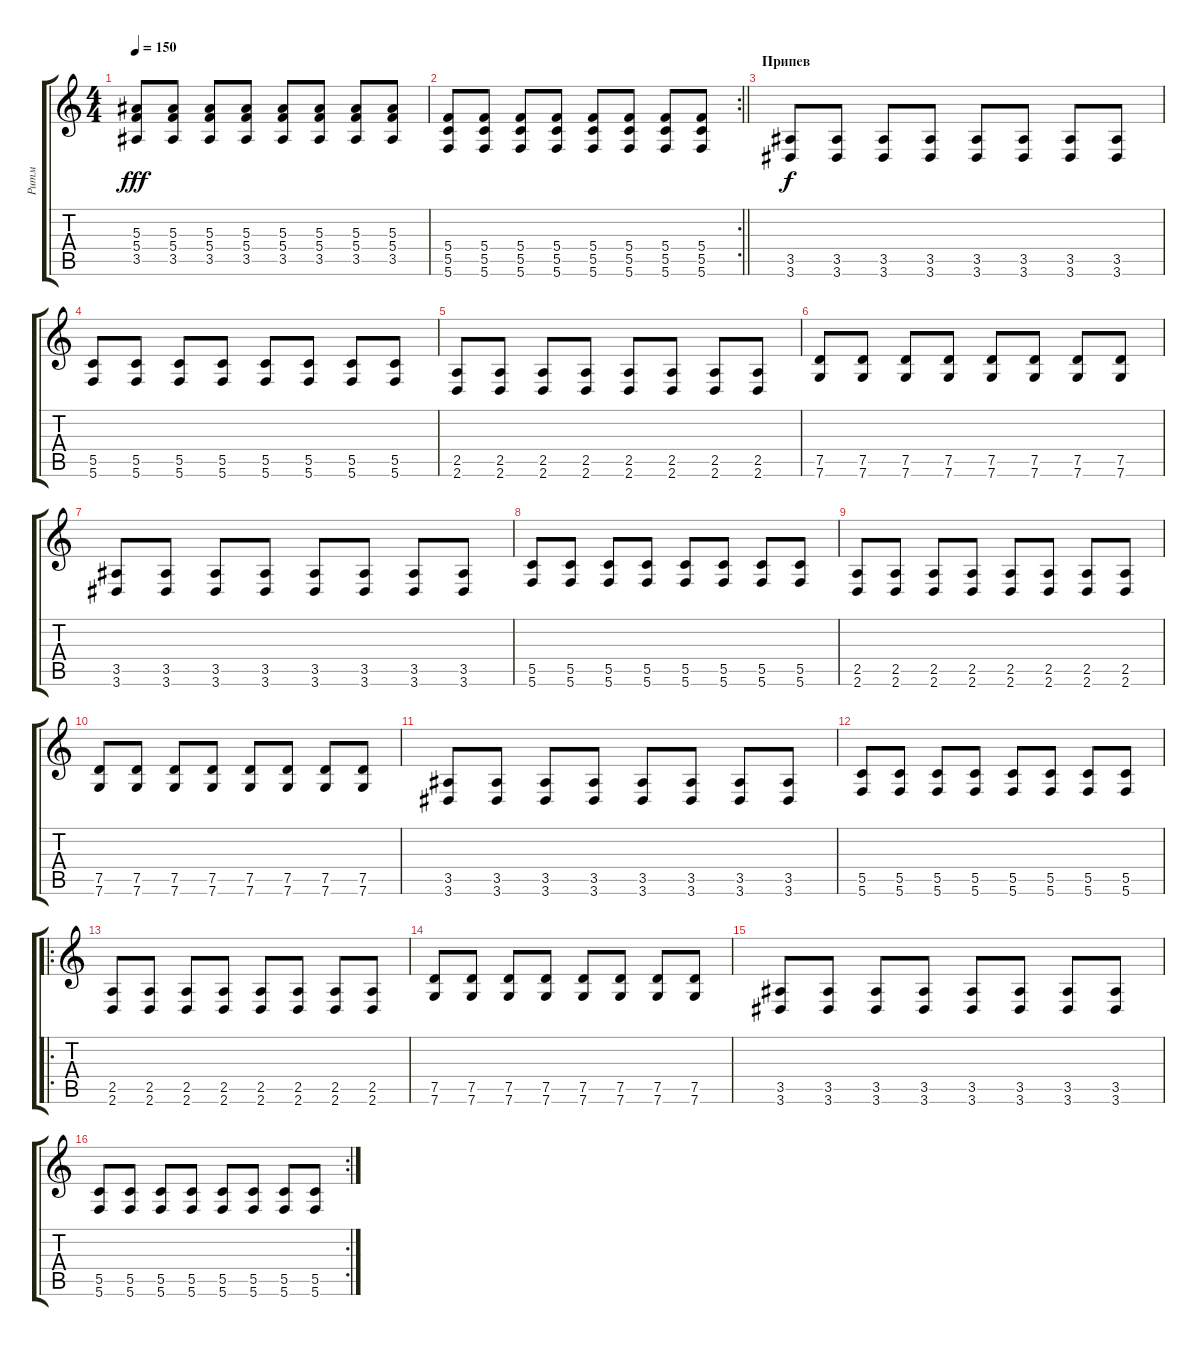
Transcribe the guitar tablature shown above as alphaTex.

\track ("Ритм" "Ритм") {instrument overdrivenguitar}
\staff {score tabs}
\tuning (D4 A3 F3 C3 G2 C2) {hide}
\ts (4 4)
\tempo 150
\clef g2
\ks c
(5.3 5.4 3.5).8{dy fff} (5.3 5.4 3.5).8 (5.3 5.4 3.5).8 (5.3 5.4 3.5).8 (5.3 5.4 3.5).8 (5.3 5.4 3.5).8 (5.3 5.4 3.5).8 (5.3 5.4 3.5).8 |
\rc 2
\barLineRight lightlight
(5.4 5.5 5.6).8 (5.4 5.5 5.6).8 (5.4 5.5 5.6).8 (5.4 5.5 5.6).8 (5.4 5.5 5.6).8 (5.4 5.5 5.6).8 (5.4 5.5 5.6).8 (5.4 5.5 5.6).8 |
\section ("" "Припев")
(3.5 3.6).8{dy f} (3.5 3.6).8 (3.5 3.6).8 (3.5 3.6).8 (3.5 3.6).8 (3.5 3.6).8 (3.5 3.6).8 (3.5 3.6).8 |
(5.5 5.6).8 (5.5 5.6).8 (5.5 5.6).8 (5.5 5.6).8 (5.5 5.6).8 (5.5 5.6).8 (5.5 5.6).8 (5.5 5.6).8 |
(2.5 2.6).8 (2.5 2.6).8 (2.5 2.6).8 (2.5 2.6).8 (2.5 2.6).8 (2.5 2.6).8 (2.5 2.6).8 (2.5 2.6).8 |
(7.5 7.6).8 (7.5 7.6).8 (7.5 7.6).8 (7.5 7.6).8 (7.5 7.6).8 (7.5 7.6).8 (7.5 7.6).8 (7.5 7.6).8 |
(3.5 3.6).8 (3.5 3.6).8 (3.5 3.6).8 (3.5 3.6).8 (3.5 3.6).8 (3.5 3.6).8 (3.5 3.6).8 (3.5 3.6).8 |
(5.5 5.6).8 (5.5 5.6).8 (5.5 5.6).8 (5.5 5.6).8 (5.5 5.6).8 (5.5 5.6).8 (5.5 5.6).8 (5.5 5.6).8 |
(2.5 2.6).8 (2.5 2.6).8 (2.5 2.6).8 (2.5 2.6).8 (2.5 2.6).8 (2.5 2.6).8 (2.5 2.6).8 (2.5 2.6).8 |
(7.5 7.6).8 (7.5 7.6).8 (7.5 7.6).8 (7.5 7.6).8 (7.5 7.6).8 (7.5 7.6).8 (7.5 7.6).8 (7.5 7.6).8 |
(3.5 3.6).8 (3.5 3.6).8 (3.5 3.6).8 (3.5 3.6).8 (3.5 3.6).8 (3.5 3.6).8 (3.5 3.6).8 (3.5 3.6).8 |
(5.5 5.6).8 (5.5 5.6).8 (5.5 5.6).8 (5.5 5.6).8 (5.5 5.6).8 (5.5 5.6).8 (5.5 5.6).8 (5.5 5.6).8 |
\ro
(2.5 2.6).8 (2.5 2.6).8 (2.5 2.6).8 (2.5 2.6).8 (2.5 2.6).8 (2.5 2.6).8 (2.5 2.6).8 (2.5 2.6).8 |
(7.5 7.6).8 (7.5 7.6).8 (7.5 7.6).8 (7.5 7.6).8 (7.5 7.6).8 (7.5 7.6).8 (7.5 7.6).8 (7.5 7.6).8 |
(3.5 3.6).8 (3.5 3.6).8 (3.5 3.6).8 (3.5 3.6).8 (3.5 3.6).8 (3.5 3.6).8 (3.5 3.6).8 (3.5 3.6).8 |
\rc 2
(5.5 5.6).8 (5.5 5.6).8 (5.5 5.6).8 (5.5 5.6).8 (5.5 5.6).8 (5.5 5.6).8 (5.5 5.6).8 (5.5 5.6).8
